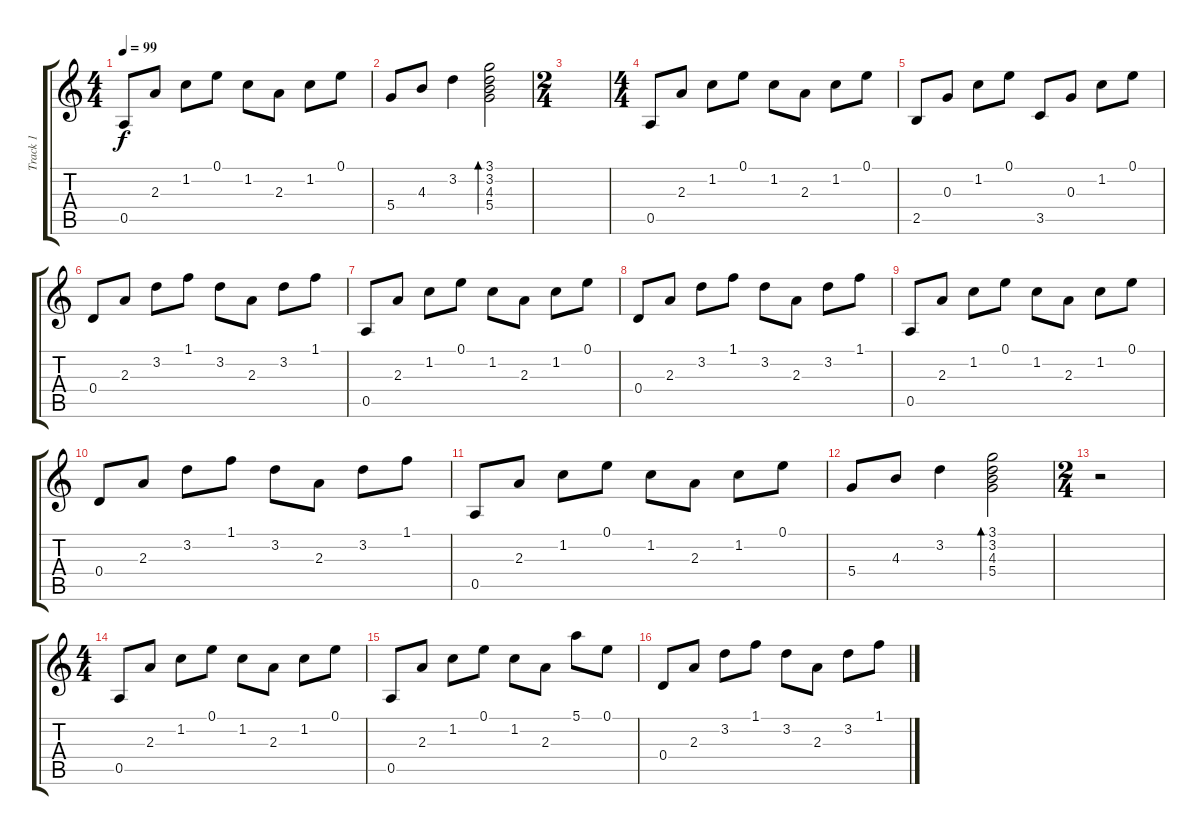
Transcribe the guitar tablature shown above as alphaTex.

\track ("Track 1" "Track 1") {instrument acousticguitarsteel}
\staff {score tabs}
\tuning (E4 B3 G3 D3 A2 E2) {hide}
\ts (4 4)
\tempo 99
\clef g2
\ks c
0.5.8{dy f} 2.3.8 1.2.8 0.1.8 1.2.8 2.3.8 1.2.8 0.1.8 |
5.4.8 4.3.8 3.2.4 (3.1 3.2 4.3 5.4).2{bd 240} |
\ts (2 4)
|
\ts (4 4)
0.5.8 2.3.8 1.2.8 0.1.8 1.2.8 2.3.8 1.2.8 0.1.8 |
2.5.8 0.3.8 1.2.8 0.1.8 3.5.8 0.3.8 1.2.8 0.1.8 |
0.4.8 2.3.8 3.2.8 1.1.8 3.2.8 2.3.8 3.2.8 1.1.8 |
0.5.8 2.3.8 1.2.8 0.1.8 1.2.8 2.3.8 1.2.8 0.1.8 |
0.4.8 2.3.8 3.2.8 1.1.8 3.2.8 2.3.8 3.2.8 1.1.8 |
0.5.8 2.3.8 1.2.8 0.1.8 1.2.8 2.3.8 1.2.8 0.1.8 |
0.4.8 2.3.8 3.2.8 1.1.8 3.2.8 2.3.8 3.2.8 1.1.8 |
0.5.8 2.3.8 1.2.8 0.1.8 1.2.8 2.3.8 1.2.8 0.1.8 |
5.4.8 4.3.8 3.2.4 (3.1 3.2 4.3 5.4).2{bd 240} |
\ts (2 4)
r.2 |
\ts (4 4)
0.5.8 2.3.8 1.2.8 0.1.8 1.2.8 2.3.8 1.2.8 0.1.8 |
0.5.8 2.3.8 1.2.8 0.1.8 1.2.8 2.3.8 5.1.8 0.1.8 |
0.4.8 2.3.8 3.2.8 1.1.8 3.2.8 2.3.8 3.2.8 1.1.8
